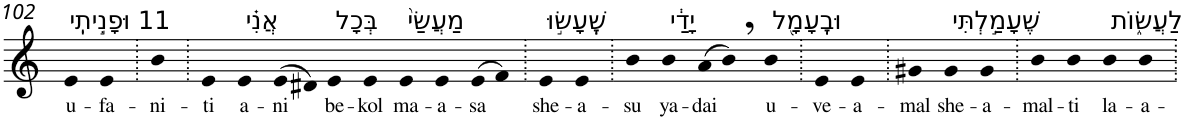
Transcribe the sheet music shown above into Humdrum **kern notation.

**kern	**text
*part1	*part1
*staff1	*staff1
*I"Piano	*
*I'Pno	*
!!LO:PB:g=z
*clefG2	*
*k[]	*
=102	=102
!LO:TX:a:t=11 וּפָנִ֣יתִֽי	!
!	!LO:LY:b
4e	u-
!	!LO:LY:b
4e	-fa-
=103.	=103.
!	!LO:LY:b
4b	-ni-
=104.	=104.
!	!LO:LY:b
4e	-ti
!LO:TX:a:t=אֲנִ֗י	!
!	!LO:LY:b
4e	a-
!	!LO:LY:b
(>8e	-ni
8d#X)	.
!LO:TX:a:t=בְּכָל	!
!	!LO:LY:b
4e	be-
!	!LO:LY:b
4e	-kol
!LO:TX:a:t=מַעֲשַׂי֙	!
!	!LO:LY:b
4e	ma-
!	!LO:LY:b
4e	-a-
!	!LO:LY:b
(>8e	-sa
8f)	.
=105.	=105.
!LO:TX:a:t=שֶֽׁעָשׂ֣וּ	!
!	!LO:LY:b
4e	she-
!	!LO:LY:b
4e	-a-
=106.	=106.
!	!LO:LY:b
4b	-su
!LO:TX:a:t=יָדַ֔י	!
!	!LO:LY:b
4b	ya-
!	!LO:LY:b
(>8a	-dai
8b,)	.
!LO:TX:a:t=וּבֶֽעָמָ֖ל	!
!	!LO:LY:b
4b	u-
=107.	=107.
!	!LO:LY:b
4e	-ve-
!	!LO:LY:b
4e	-a-
=108.	=108.
!	!LO:LY:b
4g#X	-mal
!LO:TX:a:t=שֶׁעָמַ֣לְתִּי	!
!	!LO:LY:b
4g#	she-
!	!LO:LY:b
4g#	-a-
=109.	=109.
!	!LO:LY:b
4b	-mal-
!	!LO:LY:b
4b	-ti
!LO:TX:a:t=לַעֲשׂ֑וֹת	!
!	!LO:LY:b
4b	la-
!	!LO:LY:b
4b	-a-
=.	=.
*-	*-
